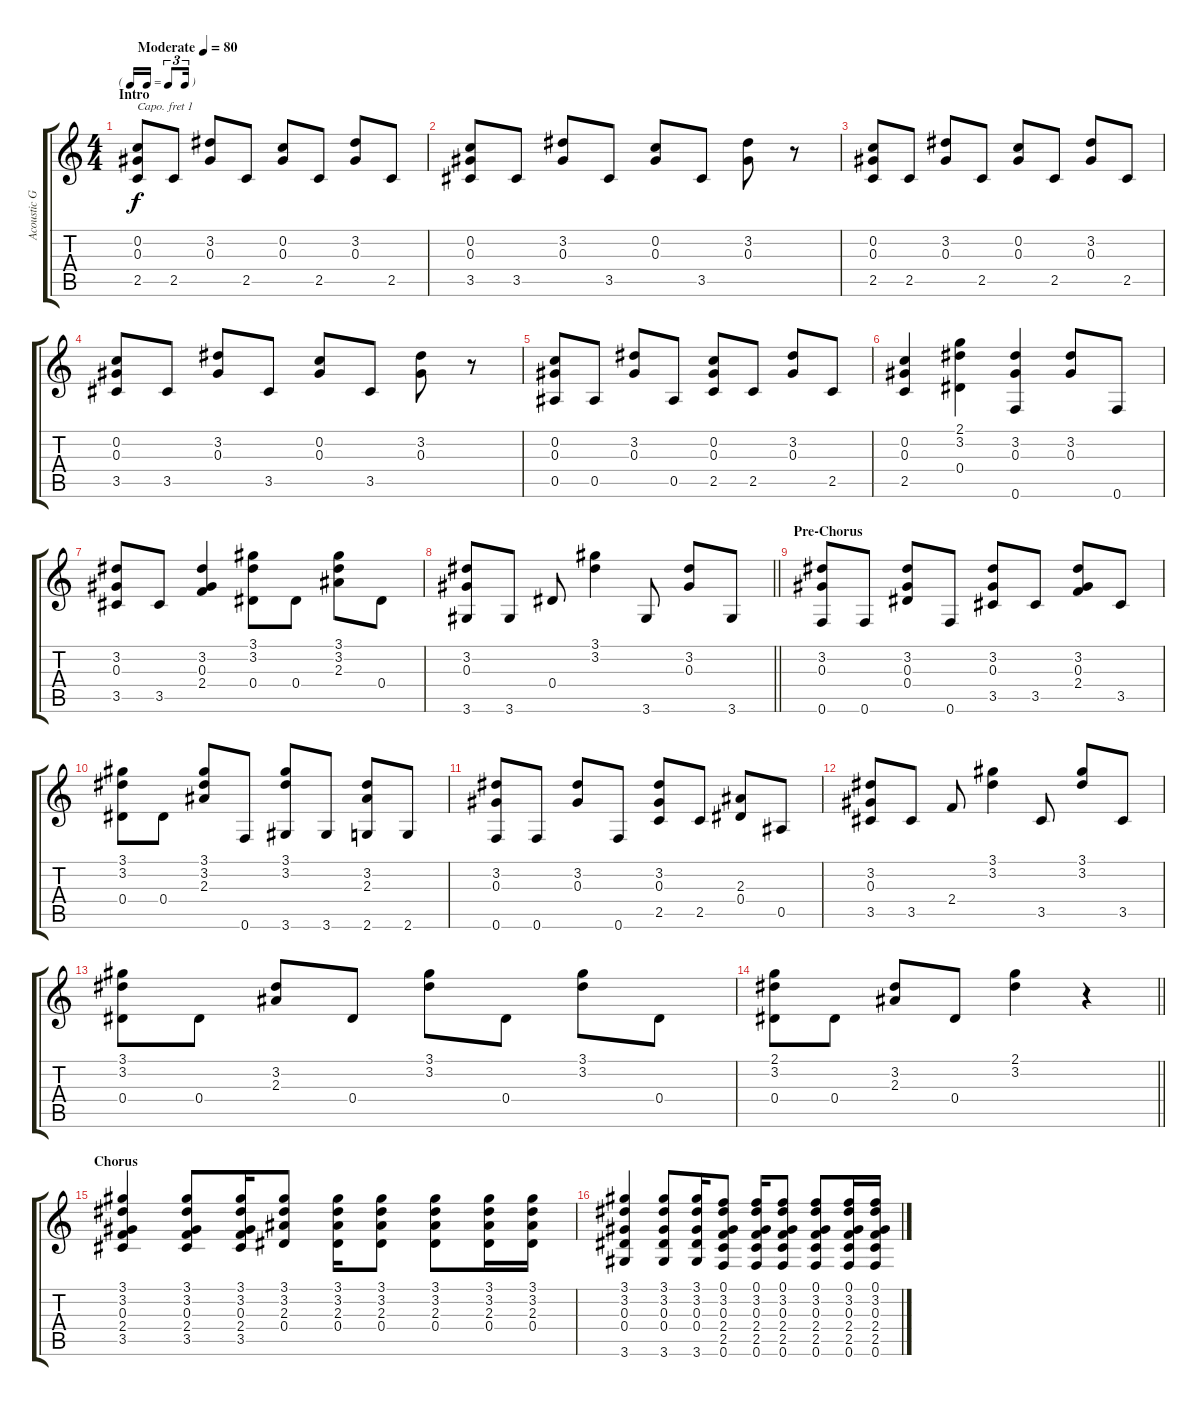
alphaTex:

\track ("Acoustic Guitar" "Acoustic G") {instrument acousticguitarsteel}
\staff {score tabs}
\capo 1
\tuning (E4 B3 G3 D3 A2 E2) {hide}
\ts (4 4)
\tf triplet16th
\section ("" "Intro")
\tempo (80 "Moderate")
\clef g2
\ks c
(0.2 0.3 2.5).8{dy f instrument acousticguitarsteel} 2.5.8 (3.2 0.3).8 2.5.8 (0.2 0.3).8 2.5.8 (3.2 0.3).8 2.5.8 |
(0.2 0.3 3.5).8 3.5.8 (3.2 0.3).8 3.5.8 (0.2 0.3).8 3.5.8 (3.2 0.3).8 r.8 |
(0.2 0.3 2.5).8 2.5.8 (3.2 0.3).8 2.5.8 (0.2 0.3).8 2.5.8 (3.2 0.3).8 2.5.8 |
(0.2 0.3 3.5).8 3.5.8 (3.2 0.3).8 3.5.8 (0.2 0.3).8 3.5.8 (3.2 0.3).8 r.8 |
(0.2 0.3 0.5).8 0.5.8 (3.2 0.3).8 0.5.8 (0.2 0.3 2.5).8 2.5.8 (3.2 0.3).8 2.5.8 |
(0.2 0.3 2.5).4 (2.1 3.2 0.4).4 (3.2 0.3 0.6).4 (3.2 0.3).8 0.6.8 |
(3.2 0.3 3.5).8 3.5.8 (3.2 0.3 2.4).4 (3.1 3.2 0.4).8 0.4.8 (3.1 3.2 2.3).8 0.4.8 |
\barLineRight lightlight
(3.2 0.3 3.6).8 3.6.8 0.4.8 (3.1 3.2).4 3.6.8 (3.2 0.3).8 3.6.8 |
\section ("" "Pre-Chorus")
(3.2 0.3 0.6).8 0.6.8 (3.2 0.3 0.4).8 0.6.8 (3.2 0.3 3.5).8 3.5.8 (3.2 0.3 2.4).8 3.5.8 |
(3.1 3.2 0.4).8 0.4.8 (3.1 3.2 2.3).8 0.6.8 (3.1 3.2 3.6).8 3.6.8 (3.2 2.3 2.6).8 2.6.8 |
(3.2 0.3 0.6).8 0.6.8 (3.2 0.3).8 0.6.8 (3.2 0.3 2.5).8 2.5.8 (2.3 0.4).8 0.5.8 |
(3.2 0.3 3.5).8 3.5.8 2.4.8 (3.1 3.2).4 3.5.8 (3.1 3.2).8 3.5.8 |
(3.1 3.2 0.4).8 0.4.8 (3.2 2.3).8 0.4.8 (3.1 3.2).8 0.4.8 (3.1 3.2).8 0.4.8 |
\barLineRight lightlight
(2.1 3.2 0.4).8 0.4.8 (3.2 2.3).8 0.4.8 (2.1 3.2).4 r.4 |
\section ("" "Chorus")
(3.1 3.2 0.3 2.4 3.5).4 (3.1 3.2 0.3 2.4 3.5).8 (3.1 3.2 0.3 2.4 3.5).16 (3.1 3.2 2.3 0.4).8 (3.1 3.2 2.3 0.4).16 (3.1 3.2 2.3 0.4).8 (3.1 3.2 2.3 0.4).8 (3.1 3.2 2.3 0.4).16 (3.1 3.2 2.3 0.4).16 |
(3.1 3.2 0.3 0.4 3.6).4 (3.1 3.2 0.3 0.4 3.6).8 (3.1 3.2 0.3 0.4 3.6).16 (0.1 3.2 0.3 2.4 2.5 0.6).8 (0.1 3.2 0.3 2.4 2.5 0.6).16 (0.1 3.2 0.3 2.4 2.5 0.6).8 (0.1 3.2 0.3 2.4 2.5 0.6).8 (0.1 3.2 0.3 2.4 2.5 0.6).16 (0.1 3.2 0.3 2.4 2.5 0.6).16
